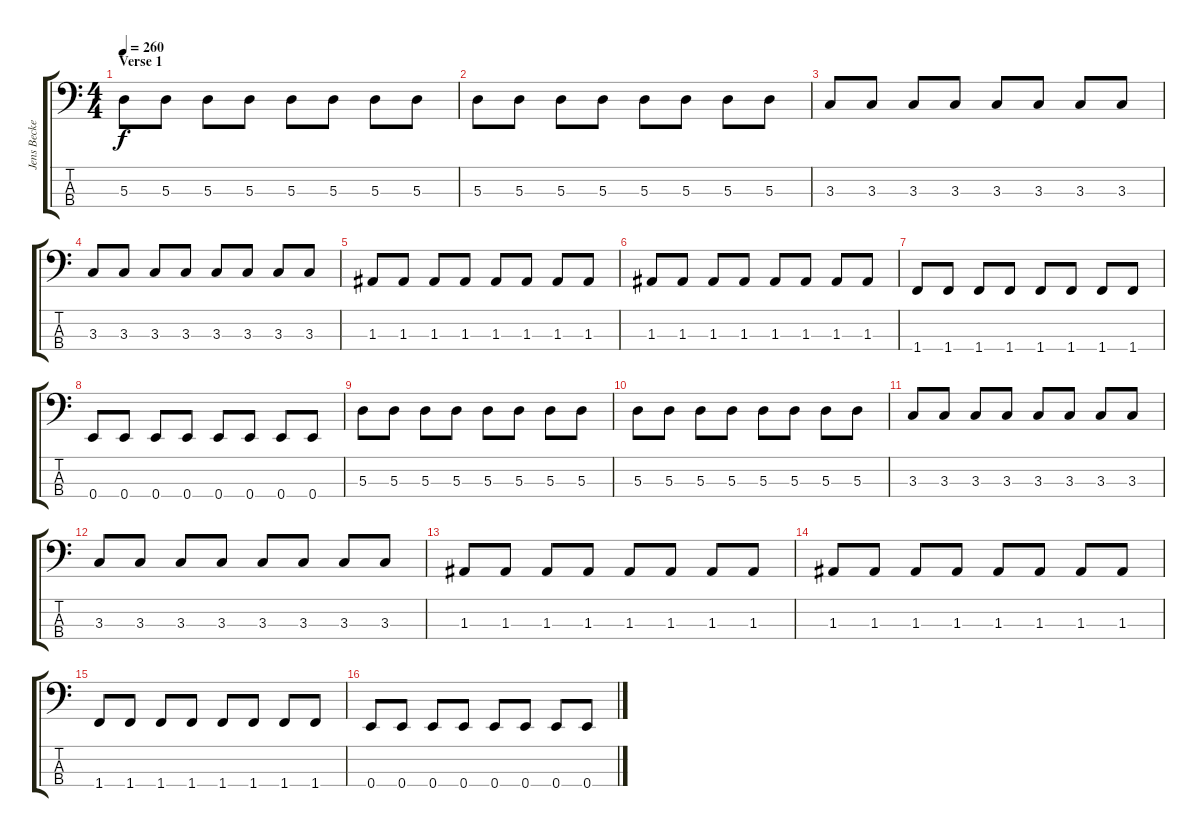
\track ("Jens Becker" "Jens Becke") {instrument electricbasspick}
\staff {score tabs}
\tuning (G2 D2 A1 E1) {hide}
\ts (4 4)
\section ("" "Verse 1")
\tempo 260
\clef f4
\ks c
5.3.8{dy f} 5.3.8 5.3.8 5.3.8 5.3.8 5.3.8 5.3.8 5.3.8 |
5.3.8 5.3.8 5.3.8 5.3.8 5.3.8 5.3.8 5.3.8 5.3.8 |
3.3.8 3.3.8 3.3.8 3.3.8 3.3.8 3.3.8 3.3.8 3.3.8 |
3.3.8 3.3.8 3.3.8 3.3.8 3.3.8 3.3.8 3.3.8 3.3.8 |
1.3.8 1.3.8 1.3.8 1.3.8 1.3.8 1.3.8 1.3.8 1.3.8 |
1.3.8 1.3.8 1.3.8 1.3.8 1.3.8 1.3.8 1.3.8 1.3.8 |
1.4.8 1.4.8 1.4.8 1.4.8 1.4.8 1.4.8 1.4.8 1.4.8 |
0.4.8 0.4.8 0.4.8 0.4.8 0.4.8 0.4.8 0.4.8 0.4.8 |
5.3.8 5.3.8 5.3.8 5.3.8 5.3.8 5.3.8 5.3.8 5.3.8 |
5.3.8 5.3.8 5.3.8 5.3.8 5.3.8 5.3.8 5.3.8 5.3.8 |
3.3.8 3.3.8 3.3.8 3.3.8 3.3.8 3.3.8 3.3.8 3.3.8 |
3.3.8 3.3.8 3.3.8 3.3.8 3.3.8 3.3.8 3.3.8 3.3.8 |
1.3.8 1.3.8 1.3.8 1.3.8 1.3.8 1.3.8 1.3.8 1.3.8 |
1.3.8 1.3.8 1.3.8 1.3.8 1.3.8 1.3.8 1.3.8 1.3.8 |
1.4.8 1.4.8 1.4.8 1.4.8 1.4.8 1.4.8 1.4.8 1.4.8 |
0.4.8 0.4.8 0.4.8 0.4.8 0.4.8 0.4.8 0.4.8 0.4.8
